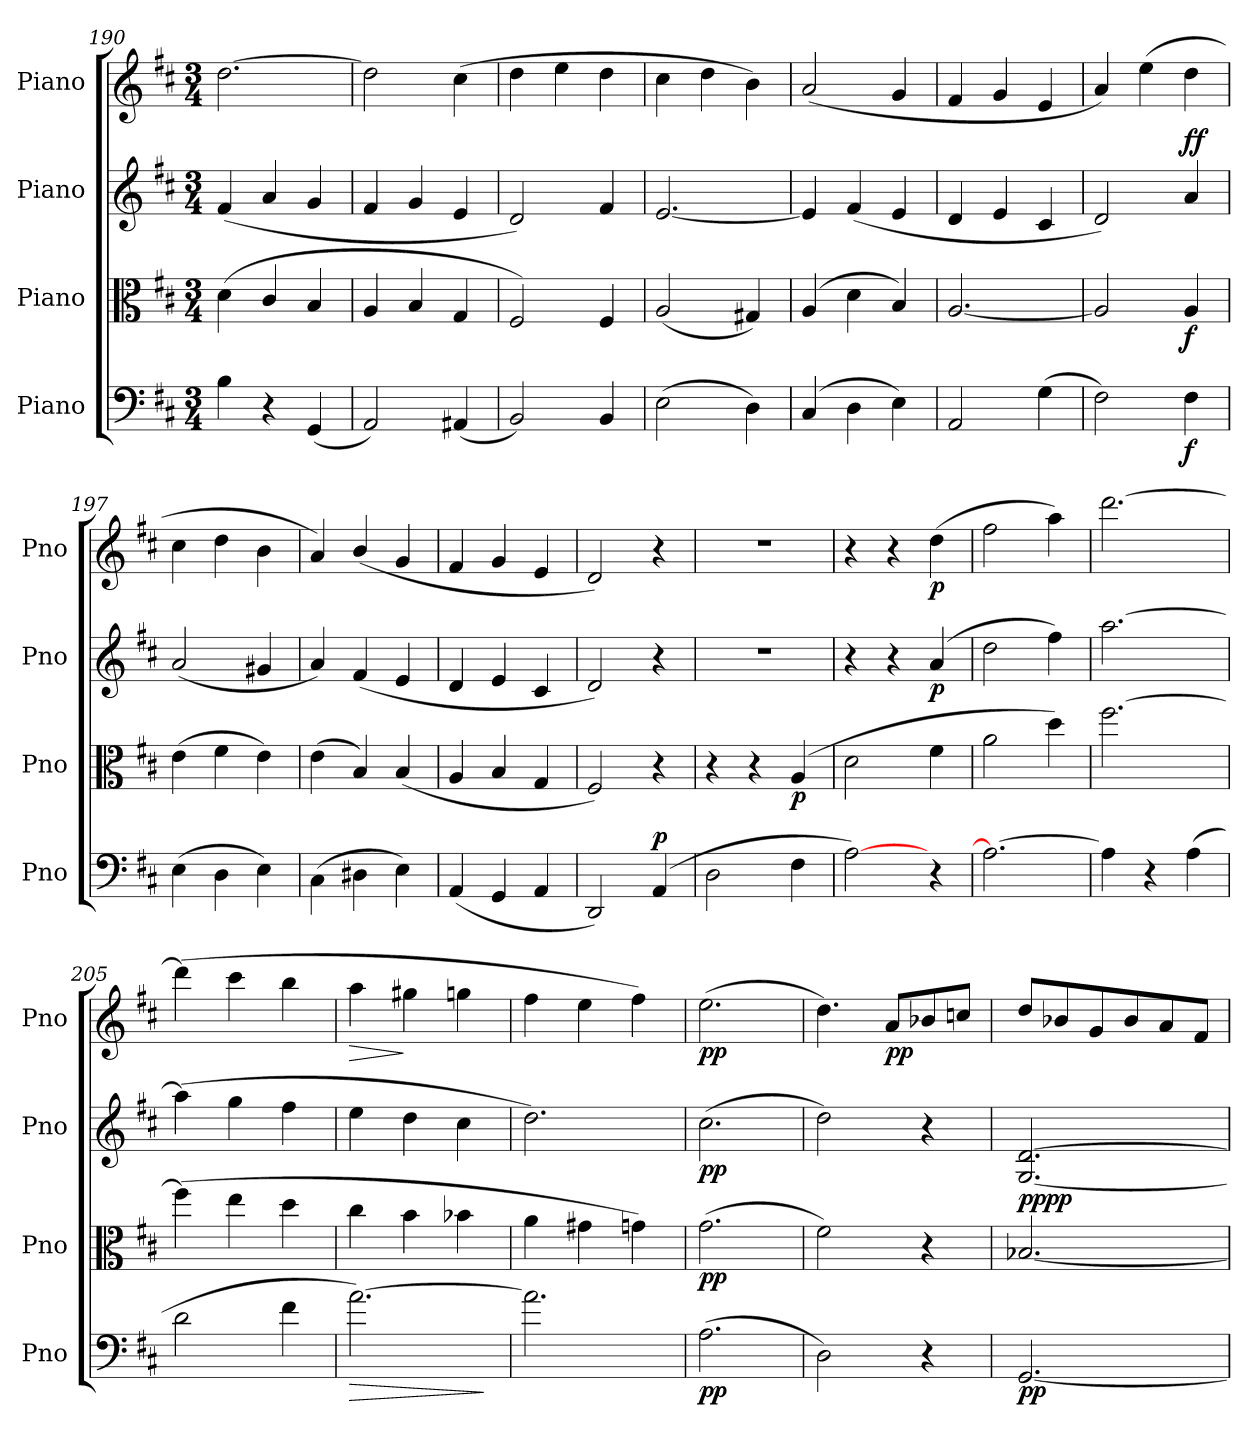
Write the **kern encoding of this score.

**kern	**dynam	**kern	**dynam	**kern	**dynam	**kern	**dynam
*part4	*part4	*part3	*part3	*part2	*part2	*part1	*part1
*staff4	*staff4	*staff3	*staff3	*staff2	*staff2	*staff1	*staff1
*I"Piano	*	*I"Piano	*	*I"Piano	*	*I"Piano	*
*I'Pno	*	*I'Pno	*	*I'Pno	*	*I'Pno	*
*clefF4	*	*clefC3	*	*clefG2	*	*clefG2	*
*k[f#c#]	*	*k[f#c#]	*	*k[f#c#]	*	*k[f#c#]	*
*M3/4	*	*M3/4	*	*M3/4	*	*M3/4	*
=190	=190	=190	=190	=190	=190	=190	=190
4B\	.	(>4d\	.	(>4f#/	.	[2.dd\	.
4r	.	4c#/	.	4a/	.	.	.
(4GG/	.	4B/	.	4g/	.	.	.
=191	=191	=191	=191	=191	=191	=191	=191
2AA/)	.	4A/	.	4f#/	.	2dd\]	.
.	.	4B/	.	4g/	.	.	.
(4AA#X/	.	4G/	.	4e/	.	(>4cc#\	.
=192	=192	=192	=192	=192	=192	=192	=192
2BB/)	.	2F#/)	.	2d/)	.	4dd\	.
.	.	.	.	.	.	4ee\	.
4BB/	.	4F#/	.	4f#/	.	4dd\	.
=193	=193	=193	=193	=193	=193	=193	=193
(>2E\	.	(2A/	.	[2.e/	.	4cc#\	.
.	.	.	.	.	.	4dd\	.
4D\)	.	4G#X/)	.	.	.	4b\)	.
=194	=194	=194	=194	=194	=194	=194	=194
(>4C#/	.	(>4A/	.	4e/]	.	(>2a/	.
4D\	.	4d\	.	(>4f#/	.	.	.
4E\)	.	4B/)	.	4e/	.	4g/	.
=195	=195	=195	=195	=195	=195	=195	=195
2AA/	.	[2.A/	.	4d/	.	4f#/	.
.	.	.	.	4e/	.	4g/	.
(>4G\	.	.	.	4c#/	.	4e/	.
!!LO:PB:g=z
=196	=196	=196	=196	=196	=196	=196	=196
2F#\)	.	2A/]	.	2d/)	.	4a/)	.
.	.	.	.	.	.	(>4ee\	.
!	!LO:DY:b	!	!LO:DY:b	!	!LO:DY:b	!	!
!	!	!	!	!	!LO:DY:n=1:a	!	!
4F#\	f	4A/	f	4a/	f f	4dd\	.
=197	=197	=197	=197	=197	=197	=197	=197
(>4E\	.	(>4e\	.	(2a/	.	4cc#\	.
4D\	.	4f#\	.	.	.	4dd\	.
4E\)	.	4e\)	.	4g#X/	.	4b\	.
=198	=198	=198	=198	=198	=198	=198	=198
(>4C#\	.	(>4e\	.	4a/)	.	4a/)	.
4D#X\	.	4B/)	.	(>4f#/	.	(>4b/	.
4E\)	.	(>4B/	.	4e/	.	4g/	.
=199	=199	=199	=199	=199	=199	=199	=199
(4AA/	.	4A/	.	4d/	.	4f#/	.
4GG/	.	4B/	.	4e/	.	4g/	.
4AA/	.	4G/	.	4c#/	.	4e/	.
=200	=200	=200	=200	=200	=200	=200	=200
2DD/)	.	2F#/)	.	2d/)	.	2d/)	.
!	!LO:DY:a	!	!	!	!	!	!
(>4AA/	p	4r	.	4r	.	4r	.
=201	=201	=201	=201	=201	=201	=201	=201
2D\	.	4r	.	2.r	.	2.r	.
.	.	4r	.	.	.	.	.
!	!	!	!LO:DY:b	!	!	!	!
4F#\	.	(>4A/	p	.	.	.	.
=202	=202	=202	=202	=202	=202	=202	=202
[2A\)	.	2d\	.	4r	.	4r	.
.	.	.	.	4r	.	4r	.
!	!	!	!	!	!LO:DY:b	!	!LO:DY:b
4r	.	4f#\	.	(>4a/	p	(>4dd\	p
=203	=203	=203	=203	=203	=203	=203	=203
2.A\_	.	2a\	.	2dd\	.	2ff#\	.
.	.	4dd\)	.	4ff#\)	.	4aa\)	.
=204	=204	=204	=204	=204	=204	=204	=204
4A\]	.	[2.ff#\	.	[2.aa\	.	[2.ddd\	.
4r	.	.	.	.	.	.	.
(>4A\	.	.	.	.	.	.	.
=205	=205	=205	=205	=205	=205	=205	=205
2d\	.	(>4ff#\]	.	(>4aa\]	.	(>4ddd\]	.
.	.	4ee\	.	4gg\	.	4ccc#\	.
4f#\	.	4dd\	.	4ff#\	.	4bb\	.
=206	=206	=206	=206	=206	=206	=206	=206
!	!LO:HP:b	!	!	!	!	!	!LO:HP:b
[2.a\)	>	4cc#\	.	4ee\	.	4aa\	>
.	.	4b\	.	4dd\	.	4gg#X\	]
.	.	4b-X\	.	4cc#\	.	4ggn\	.
.	]	.	.	.	.	.	.
=207	=207	=207	=207	=207	=207	=207	=207
2.a\]	.	4a\	.	2.dd\)	.	4ff#\	.
.	.	4g#X\	.	.	.	4ee\	.
.	.	4gn\)	.	.	.	4ff#\)	.
=208	=208	=208	=208	=208	=208	=208	=208
!	!LO:DY:b	!	!LO:DY:b	!	!LO:DY:b	!	!LO:DY:b
(>2.A\	pp	(>2.g\	pp	(>2.cc#\	pp	(>2.ee\	pp
=209	=209	=209	=209	=209	=209	=209	=209
2D\)	.	2f#\)	.	2dd\)	.	4.dd\)	.
!	!	!	!	!	!	!	!LO:DY:b
.	.	.	.	.	.	8a/L	pp
4r	.	4r	.	4r	.	8b-X/	.
.	.	.	.	.	.	8ccn/J	.
!!LO:LB:g=z
=210	=210	=210	=210	=210	=210	=210	=210
!	!LO:DY:b	!	!LO:DY:a	!	!	!	!
!	!	!	!LO:DY:n=1:b	!	!	!	!
[2.GG/	pp	[2.B-X/	pp pp	[2.G/ [2.d/	.	8dd/L	.
.	.	.	.	.	.	8b-X/	.
.	.	.	.	.	.	8g/	.
.	.	.	.	.	.	8b-/	.
.	.	.	.	.	.	8a/	.
.	.	.	.	.	.	8f#/J	.
=	=	=	=	=	=	=	=
*-	*-	*-	*-	*-	*-	*-	*-
